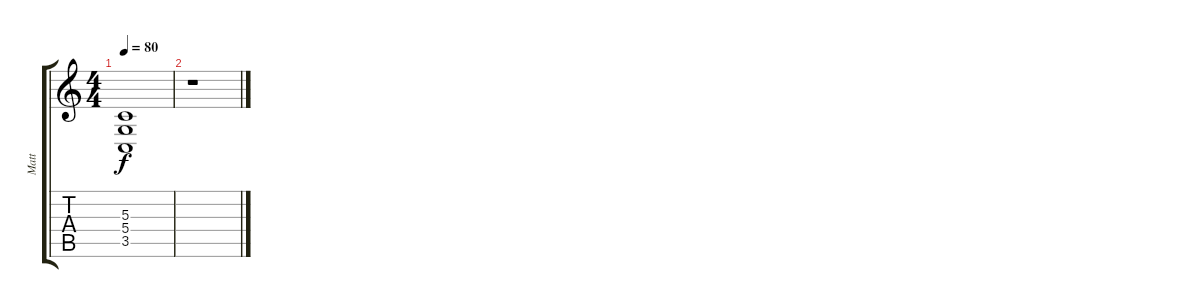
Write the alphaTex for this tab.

\track ("Matt" "Matt") {instrument synthvoice}
\staff {score tabs}
\tuning (E4 B3 G3 D3 A2 D2) {hide}
\ts (4 4)
\tempo 80
\clef g2
\ks c
(5.3 5.4 3.5).1{dy f} |
r.1
